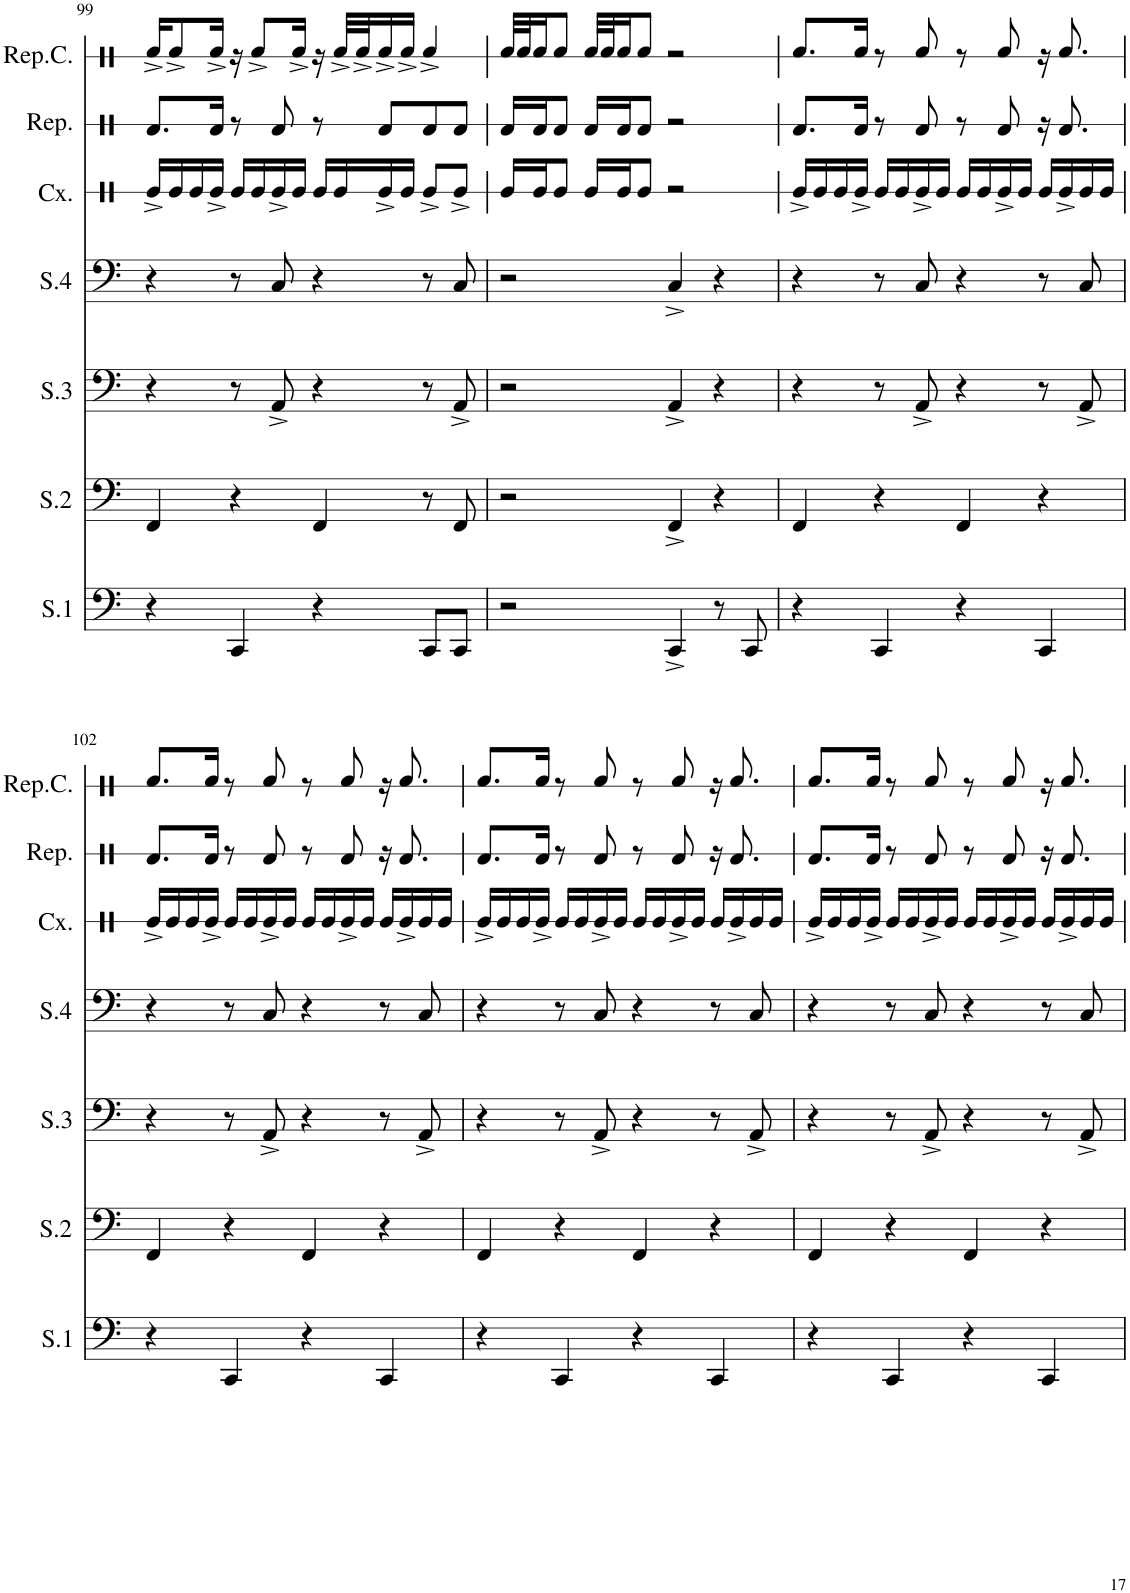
**kern	**kern	**kern	**kern	**kern	**kern	**kern
*part7	*part6	*part5	*part4	*part3	*part2	*part1
*staff7	*staff6	*staff5	*staff4	*staff3	*staff2	*staff1
*I"Surdo 1	*I"Surdo 2	*I"Surdo 3	*I"Surdo 4	*I"Caixa	*I"Repinique	*I"Repinique Central
*I'S.1	*I'S.2	*I'S.3	*I'S.4	*I'Cx.	*I'Rep.	*I'Rep.C.
!!LO:PB:g=z
*clefF4	*clefF4	*clefF4	*clefF4	*clefX	*clefX	*clefX
*k[]	*k[]	*k[]	*k[]	*k[]	*k[]	*k[]
*M4/4	*M4/4	*M4/4	*M4/4	*M4/4	*M4/4	*M4/4
=99	=99	=99	=99	=99	=99	=99
4r	4FF/	4r	4r	16Re^/LL	8.Rd/L	16Rf^/KL
.	.	.	.	16Re/	.	8Rf^/
.	.	.	.	16Re/	.	.
.	.	.	.	16Re^/JJ	16Rd/Jk	16Rf^/Jk
4CC/	4r	8r	8r	16Re/LL	8r	16r
.	.	.	.	16Re/	.	8Rf^/L
.	.	8AA^/	8C/	16Re^/	8Rd/	.
.	.	.	.	16Re/JJ	.	16Rf^/Jk
4r	4FF/	4r	4r	16Re/LL	8r	16r
.	.	.	.	16Re/	.	32Rf^/LLL
.	.	.	.	.	.	32Rf^/J
.	.	.	.	16Re^/	8Rd/L	16Rf^/
.	.	.	.	16Re/JJ	.	16Rf^/JJ
8CC/L	8r	8r	8r	8Re^/L	8Rd/	4Rf^/
8CC/J	8FF/	8AA^/	8C/	8Re^/J	8Rd/J	.
=100	=100	=100	=100	=100	=100	=100
2r	2r	2r	2r	16Re/LL	16Rd/LL	32Rf/LLL
.	.	.	.	.	.	32Rf/J
.	.	.	.	16Re/J	16Rd/J	16Rf/J
.	.	.	.	8Re/J	8Rd/J	8Rf/J
.	.	.	.	16Re/LL	16Rd/LL	32Rf/LLL
.	.	.	.	.	.	32Rf/J
.	.	.	.	16Re/J	16Rd/J	16Rf/J
.	.	.	.	8Re/J	8Rd/J	8Rf/J
4CC^/	4FF^/	4AA^/	4C^/	2r	2r	2r
8r	4r	4r	4r	.	.	.
8CC/	.	.	.	.	.	.
=101	=101	=101	=101	=101	=101	=101
4r	4FF/	4r	4r	16Re^/LL	8.Rd/L	8.Rf/L
.	.	.	.	16Re/	.	.
.	.	.	.	16Re/	.	.
.	.	.	.	16Re^/JJ	16Rd/Jk	16Rf/Jk
4CC/	4r	8r	8r	16Re/LL	8r	8r
.	.	.	.	16Re/	.	.
.	.	8AA^/	8C/	16Re^/	8Rd/	8Rf/
.	.	.	.	16Re/JJ	.	.
4r	4FF/	4r	4r	16Re/LL	8r	8r
.	.	.	.	16Re/	.	.
.	.	.	.	16Re^/	8Rd/	8Rf/
.	.	.	.	16Re/JJ	.	.
4CC/	4r	8r	8r	16Re/LL	16r	16r
.	.	.	.	16Re^/	8.Rd/	8.Rf/
.	.	8AA^/	8C/	16Re/	.	.
.	.	.	.	16Re/JJ	.	.
!!LO:LB:g=z
=102	=102	=102	=102	=102	=102	=102
4r	4FF/	4r	4r	16Re^/LL	8.Rd/L	8.Rf/L
.	.	.	.	16Re/	.	.
.	.	.	.	16Re/	.	.
.	.	.	.	16Re^/JJ	16Rd/Jk	16Rf/Jk
4CC/	4r	8r	8r	16Re/LL	8r	8r
.	.	.	.	16Re/	.	.
.	.	8AA^/	8C/	16Re^/	8Rd/	8Rf/
.	.	.	.	16Re/JJ	.	.
4r	4FF/	4r	4r	16Re/LL	8r	8r
.	.	.	.	16Re/	.	.
.	.	.	.	16Re^/	8Rd/	8Rf/
.	.	.	.	16Re/JJ	.	.
4CC/	4r	8r	8r	16Re/LL	16r	16r
.	.	.	.	16Re^/	8.Rd/	8.Rf/
.	.	8AA^/	8C/	16Re/	.	.
.	.	.	.	16Re/JJ	.	.
=103	=103	=103	=103	=103	=103	=103
4r	4FF/	4r	4r	16Re^/LL	8.Rd/L	8.Rf/L
.	.	.	.	16Re/	.	.
.	.	.	.	16Re/	.	.
.	.	.	.	16Re^/JJ	16Rd/Jk	16Rf/Jk
4CC/	4r	8r	8r	16Re/LL	8r	8r
.	.	.	.	16Re/	.	.
.	.	8AA^/	8C/	16Re^/	8Rd/	8Rf/
.	.	.	.	16Re/JJ	.	.
4r	4FF/	4r	4r	16Re/LL	8r	8r
.	.	.	.	16Re/	.	.
.	.	.	.	16Re^/	8Rd/	8Rf/
.	.	.	.	16Re/JJ	.	.
4CC/	4r	8r	8r	16Re/LL	16r	16r
.	.	.	.	16Re^/	8.Rd/	8.Rf/
.	.	8AA^/	8C/	16Re/	.	.
.	.	.	.	16Re/JJ	.	.
=104	=104	=104	=104	=104	=104	=104
4r	4FF/	4r	4r	16Re^/LL	8.Rd/L	8.Rf/L
.	.	.	.	16Re/	.	.
.	.	.	.	16Re/	.	.
.	.	.	.	16Re^/JJ	16Rd/Jk	16Rf/Jk
4CC/	4r	8r	8r	16Re/LL	8r	8r
.	.	.	.	16Re/	.	.
.	.	8AA^/	8C/	16Re^/	8Rd/	8Rf/
.	.	.	.	16Re/JJ	.	.
4r	4FF/	4r	4r	16Re/LL	8r	8r
.	.	.	.	16Re/	.	.
.	.	.	.	16Re^/	8Rd/	8Rf/
.	.	.	.	16Re/JJ	.	.
4CC/	4r	8r	8r	16Re/LL	16r	16r
.	.	.	.	16Re^/	8.Rd/	8.Rf/
.	.	8AA^/	8C/	16Re/	.	.
.	.	.	.	16Re/JJ	.	.
=	=	=	=	=	=	=
*-	*-	*-	*-	*-	*-	*-
